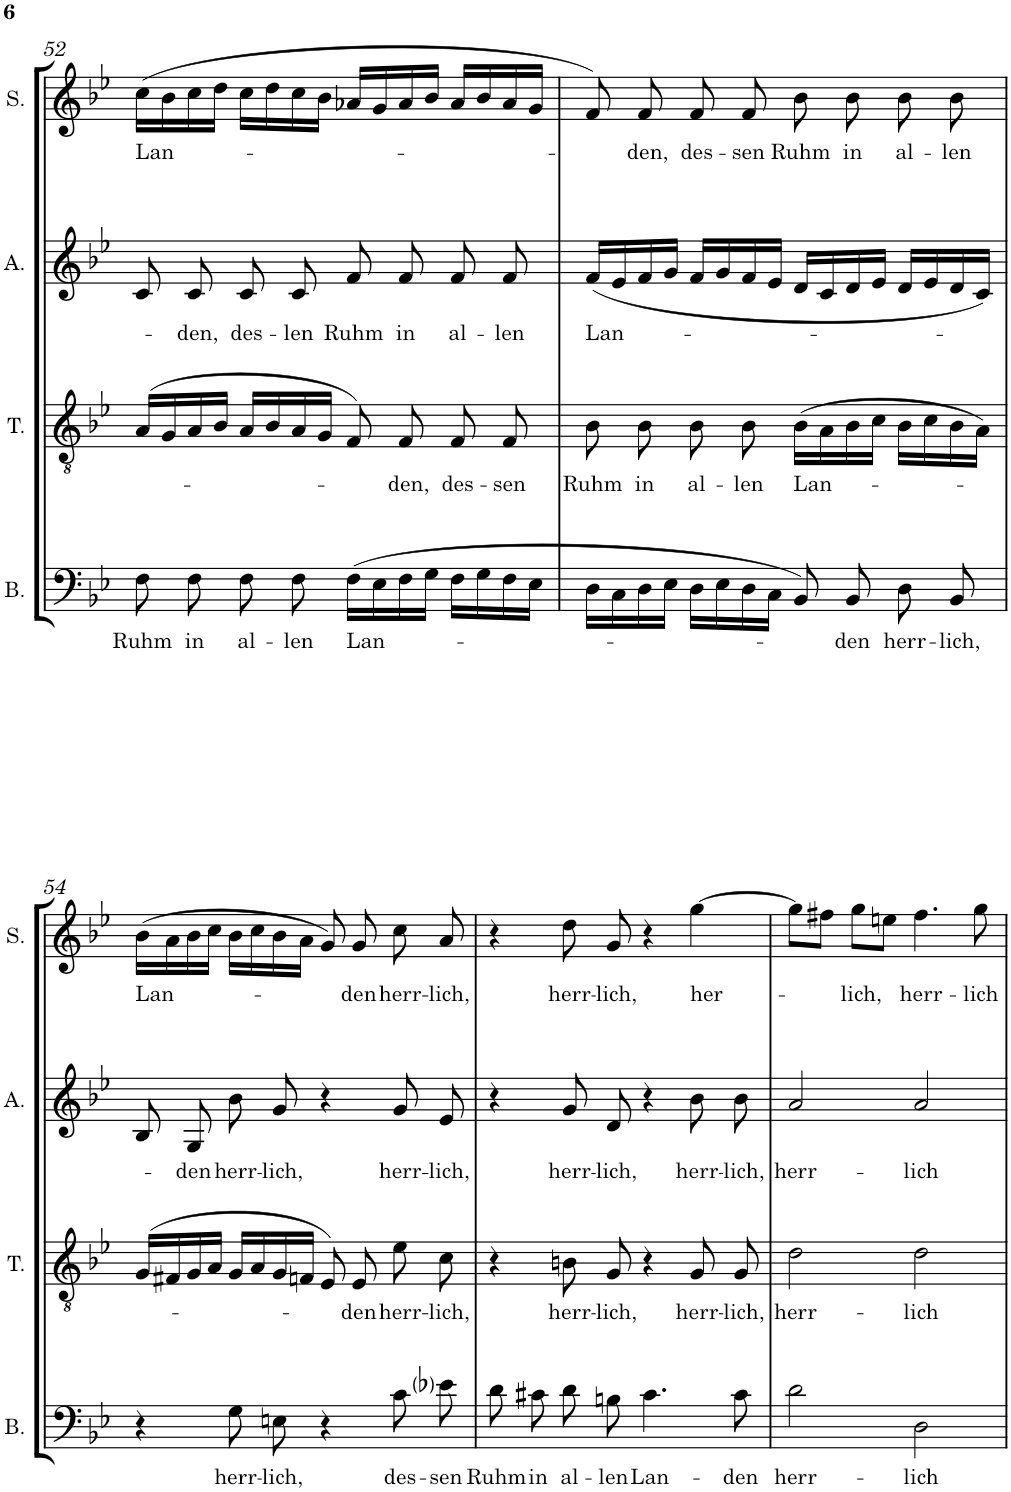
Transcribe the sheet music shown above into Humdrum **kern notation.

**kern	**text	**kern	**text	**kern	**text	**kern	**text
*part4	*part4	*part3	*part3	*part2	*part2	*part1	*part1
*staff4	*staff4	*staff3	*staff3	*staff2	*staff2	*staff1	*staff1
*I"Baß	*	*I"Tenor	*	*I"Alt	*	*I"Sopran	*
*I'B.	*	*I'T.	*	*I'A.	*	*I'S.	*
!!LO:PB:g=z
*clefF4	*	*clefGv2	*	*clefG2	*	*clefG2	*
*k[b-e-]	*	*k[b-e-]	*	*k[b-e-]	*	*k[b-e-]	*
*B-:	*	*B-:	*	*B-:	*	*B-:	*
*M4/4	*	*M4/4	*	*M4/4	*	*M4/4	*
=52	=52	=52	=52	=52	=52	=52	=52
!	!LO:LY:b	!	!	!	!	!	!LO:LY:b
8F\	Ruhm	(>16A/LL	.	8c/	.	(>16cc\LL	Lan-
.	.	16G/	.	.	.	16b-\	.
!	!LO:LY:b	!	!	!	!LO:LY:b	!	!
8F\	in	16A/	.	8c/	-den,	16cc\	.
.	.	16B-/JJ	.	.	.	16dd\JJ	.
!	!LO:LY:b	!	!	!	!LO:LY:b	!	!
8F\	al-	16A/LL	.	8c/	des-	16cc\LL	.
.	.	16B-/	.	.	.	16dd\	.
!	!LO:LY:b	!	!	!	!LO:LY:b	!	!
8F\	-len	16A/	.	8c/	-len	16cc\	.
.	.	16G/JJ	.	.	.	16b-\JJ	.
!	!LO:LY:b	!	!	!	!LO:LY:b	!	!
(>16F\LL	Lan-	8F/)	.	8f/	Ruhm	16a-X/LL	.
16E-\	.	.	.	.	.	16g/	.
!	!	!	!LO:LY:b	!	!LO:LY:b	!	!
16F\	.	8F/	-den,	8f/	in	16a-/	.
16G\JJ	.	.	.	.	.	16b-/JJ	.
!	!	!	!LO:LY:b	!	!LO:LY:b	!	!
16F\LL	.	8F/	des-	8f/	al-	16a-/LL	.
16G\	.	.	.	.	.	16b-/	.
!	!	!	!LO:LY:b	!	!LO:LY:b	!	!
16F\	.	8F/	-sen	8f/	-len	16a-/	.
16E-\JJ	.	.	.	.	.	16g/JJ	.
=53	=53	=53	=53	=53	=53	=53	=53
!	!	!	!LO:LY:b	!	!LO:LY:b	!	!
16D\LL	.	8B-\	Ruhm	(<16f/LL	Lan-	8f/)	.
16C\	.	.	.	16e-/	.	.	.
!	!	!	!LO:LY:b	!	!	!	!LO:LY:b
16D\	.	8B-\	in	16f/	.	8f/	-den,
16E-\JJ	.	.	.	16g/JJ	.	.	.
!	!	!	!LO:LY:b	!	!	!	!LO:LY:b
16D\LL	.	8B-\	al-	16f/LL	.	8f/	des-
16E-\	.	.	.	16g/	.	.	.
!	!	!	!LO:LY:b	!	!	!	!LO:LY:b
16D\	.	8B-\	-len	16f/	.	8f/	-sen
16C\JJ	.	.	.	16e-/JJ	.	.	.
!	!	!	!LO:LY:b	!	!	!	!LO:LY:b
8BB-/)	.	(>16B-\LL	Lan-	16d/LL	.	8b-\	Ruhm
.	.	16A\	.	16c/	.	.	.
!	!LO:LY:b	!	!	!	!	!	!LO:LY:b
8BB-/	-den	16B-\	.	16d/	.	8b-\	in
.	.	16c\JJ	.	16e-/JJ	.	.	.
!	!LO:LY:b	!	!	!	!	!	!LO:LY:b
8D\	herr-	16B-\LL	.	16d/LL	.	8b-\	al-
.	.	16c\	.	16e-/	.	.	.
!	!LO:LY:b	!	!	!	!	!	!LO:LY:b
8BB-/	-lich,	16B-\	.	16d/	.	8b-\	-len
.	.	16A\JJ)	.	16c/JJ)	.	.	.
!!LO:LB:g=z
=54	=54	=54	=54	=54	=54	=54	=54
!	!	!	!	!	!	!	!LO:LY:b
4r	.	(>16G/LL	.	8B-/	.	(>16b-\LL	Lan-
.	.	16F#X/	.	.	.	16a\	.
!	!	!	!	!	!LO:LY:b	!	!
.	.	16G/	.	8G/	-den	16b-\	.
.	.	16A/JJ	.	.	.	16cc\JJ	.
!	!LO:LY:b	!	!	!	!LO:LY:b	!	!
8G\	herr-	16G/LL	.	8b-\	herr-	16b-\LL	.
.	.	16A/	.	.	.	16cc\	.
!	!LO:LY:b	!	!	!	!LO:LY:b	!	!
8En\	-lich,	16G/	.	8g/	-lich,	16b-\	.
.	.	16Fn/JJ	.	.	.	16a\JJ	.
4r	.	8E-/)	.	4r	.	8g/)	.
!	!	!	!LO:LY:b	!	!	!	!LO:LY:b
.	.	8E-/	-den	.	.	8g/	-den
!	!LO:LY:b	!	!LO:LY:b	!	!LO:LY:b	!	!LO:LY:b
8c\	des-	8e-\	herr-	8g/	herr-	8cc\	herr-
!	!LO:LY:b	!	!LO:LY:b	!	!LO:LY:b	!	!LO:LY:b
8e-i\	-sen	8c\	-lich,	8e-/	-lich,	8a/	-lich,
=55	=55	=55	=55	=55	=55	=55	=55
!	!LO:LY:b	!	!	!	!	!	!
8d\	Ruhm	4r	.	4r	.	4r	.
!	!LO:LY:b	!	!	!	!	!	!
8c#X\	in	.	.	.	.	.	.
!	!LO:LY:b	!	!LO:LY:b	!	!LO:LY:b	!	!LO:LY:b
8d\	al-	8Bn\	herr-	8g/	herr-	8dd\	herr-
!	!LO:LY:b	!	!LO:LY:b	!	!LO:LY:b	!	!LO:LY:b
8Bn\	-len	8G/	-lich,	8d/	-lich,	8g/	-lich,
!	!LO:LY:b	!	!	!	!	!	!
4.c#\	Lan-	4r	.	4r	.	4r	.
!	!	!	!LO:LY:b	!	!LO:LY:b	!	!LO:LY:b
.	.	8G/	herr-	8b-\	herr-	[4gg\	her-
!	!LO:LY:b	!	!LO:LY:b	!	!LO:LY:b	!	!
8c#\	-den	8G/	-lich,	8b-\	-lich,	.	.
=56	=56	=56	=56	=56	=56	=56	=56
!	!LO:LY:b	!	!LO:LY:b	!	!LO:LY:b	!	!
2d\	herr-	2d\	herr-	2a/	herr-	8gg\L]	.
.	.	.	.	.	.	8ff#X\J	.
!	!	!	!	!	!	!	!LO:LY:b
.	.	.	.	.	.	8gg\L	-lich,
.	.	.	.	.	.	8een\J	.
!	!LO:LY:b	!	!LO:LY:b	!	!LO:LY:b	!	!LO:LY:b
2D\	-lich	2d\	-lich	2a/	-lich	4.ff#\	herr-
!	!	!	!	!	!	!	!LO:LY:b
.	.	.	.	.	.	8gg\	-lich
=	=	=	=	=	=	=	=
*-	*-	*-	*-	*-	*-	*-	*-
